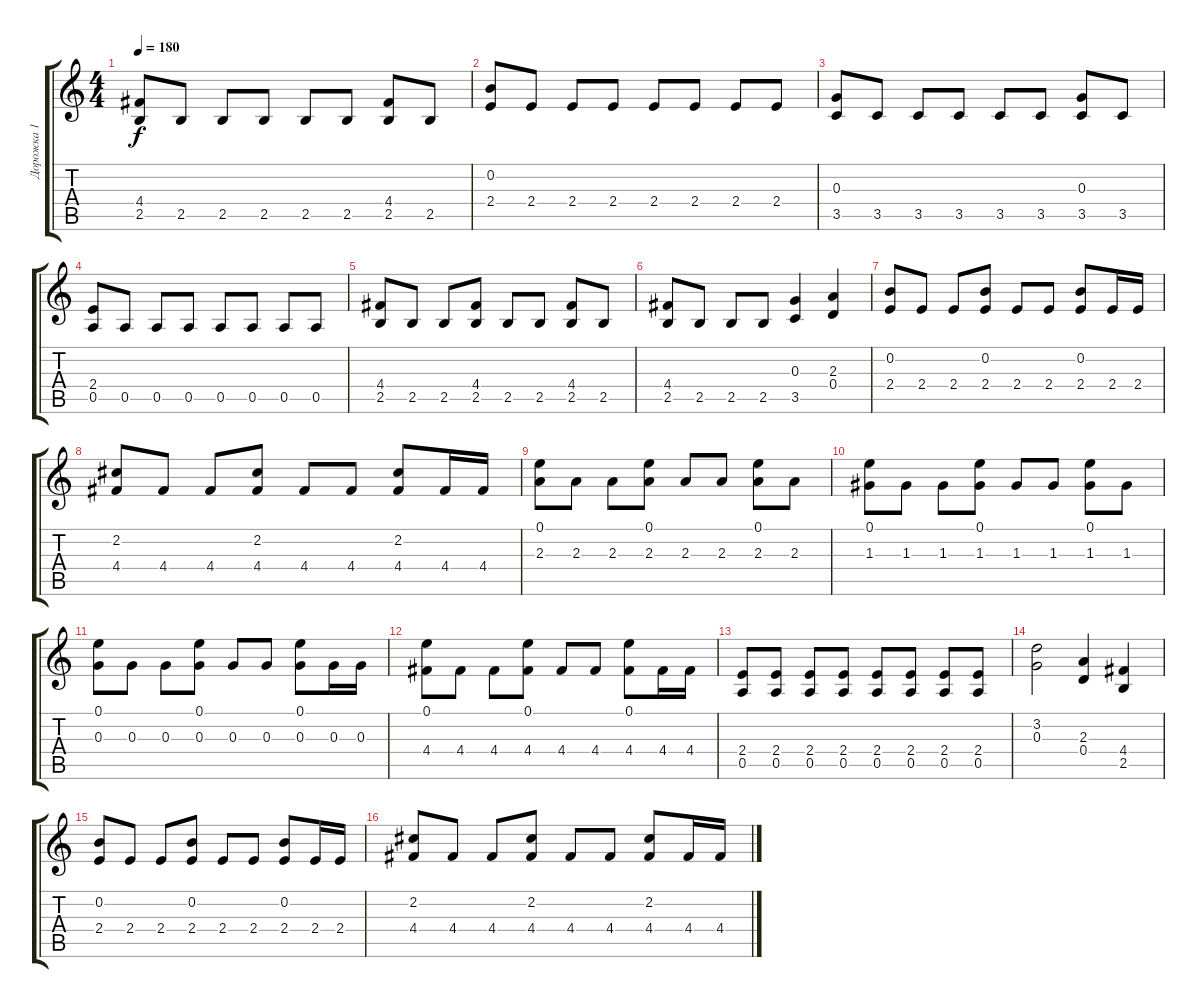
\track ("Дорожка 1" "Дорожка 1") {instrument distortionguitar}
\staff {score tabs}
\tuning (E4 B3 G3 D3 A2 E2) {hide}
\ts (4 4)
\tempo 180
\clef g2
\ks c
(4.4 2.5).8{dy f} 2.5.8 2.5.8 2.5.8 2.5.8 2.5.8 (4.4 2.5).8 2.5.8 |
(0.2 2.4).8 2.4.8 2.4.8 2.4.8 2.4.8 2.4.8 2.4.8 2.4.8 |
(0.3 3.5).8 3.5.8 3.5.8 3.5.8 3.5.8 3.5.8 (0.3 3.5).8 3.5.8 |
(2.4 0.5).8 0.5.8 0.5.8 0.5.8 0.5.8 0.5.8 0.5.8 0.5.8 |
(4.4 2.5).8 2.5.8 2.5.8 (4.4 2.5).8 2.5.8 2.5.8 (4.4 2.5).8 2.5.8 |
(4.4 2.5).8 2.5.8 2.5.8 2.5.8 (0.3 3.5).4 (2.3 0.4).4 |
(0.2 2.4).8 2.4.8 2.4.8 (0.2 2.4).8 2.4.8 2.4.8 (0.2 2.4).8 2.4.16 2.4.16 |
(2.2 4.4).8 4.4.8 4.4.8 (2.2 4.4).8 4.4.8 4.4.8 (2.2 4.4).8 4.4.16 4.4.16 |
(0.1 2.3).8 2.3.8 2.3.8 (0.1 2.3).8 2.3.8 2.3.8 (0.1 2.3).8 2.3.8 |
(0.1 1.3).8 1.3.8 1.3.8 (0.1 1.3).8 1.3.8 1.3.8 (0.1 1.3).8 1.3.8 |
(0.1 0.3).8 0.3.8 0.3.8 (0.1 0.3).8 0.3.8 0.3.8 (0.1 0.3).8 0.3.16 0.3.16 |
(0.1 4.4).8 4.4.8 4.4.8 (0.1 4.4).8 4.4.8 4.4.8 (0.1 4.4).8 4.4.16 4.4.16 |
(2.4 0.5).8 (2.4 0.5).8 (2.4 0.5).8 (2.4 0.5).8 (2.4 0.5).8 (2.4 0.5).8 (2.4 0.5).8 (2.4 0.5).8 |
(3.2 0.3).2 (2.3 0.4).4 (4.4 2.5).4 |
(0.2 2.4).8 2.4.8 2.4.8 (0.2 2.4).8 2.4.8 2.4.8 (0.2 2.4).8 2.4.16 2.4.16 |
(2.2 4.4).8 4.4.8 4.4.8 (2.2 4.4).8 4.4.8 4.4.8 (2.2 4.4).8 4.4.16 4.4.16
